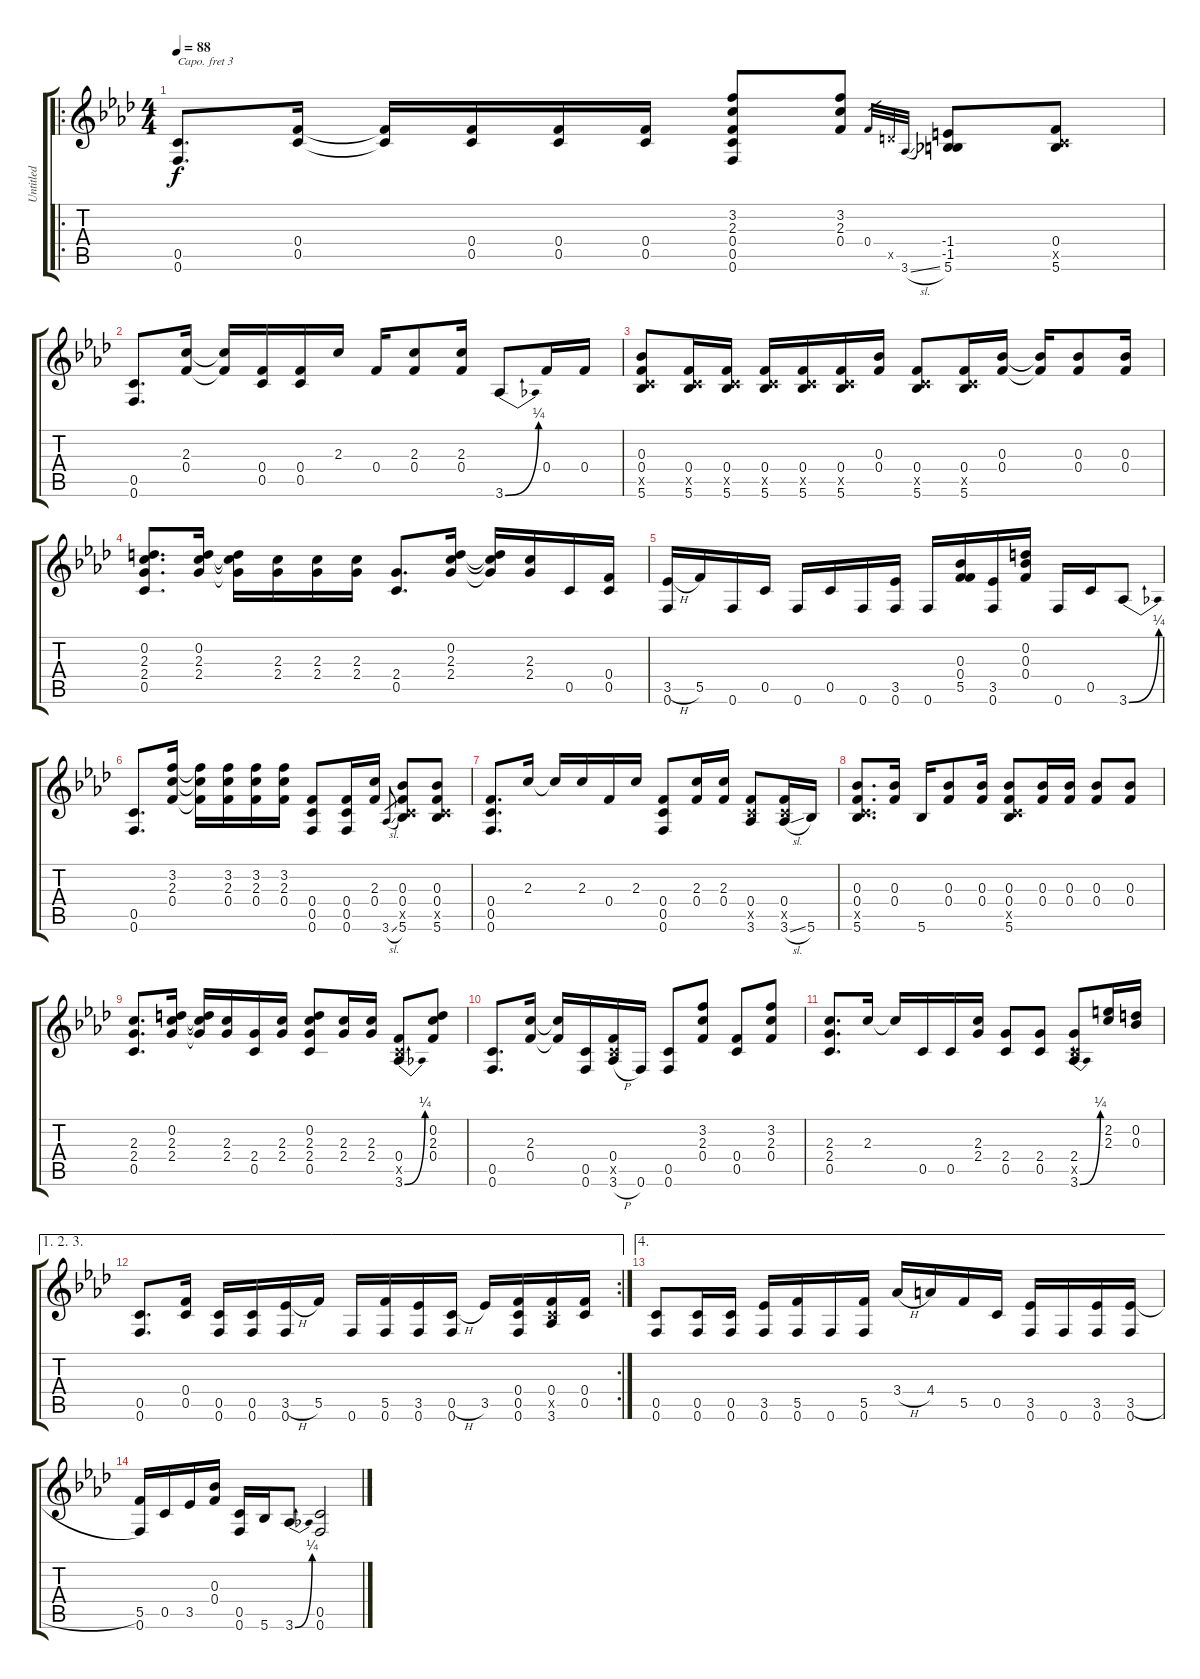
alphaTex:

\track ("Untitled" "Untitled") {instrument acousticguitarsteel}
\staff {score tabs}
\capo 3
\tuning (E4 B3 G3 D3 A2 D2) {hide}
\ro
\ts (4 4)
\tempo 88
\clef g2
\ks ab
(0.5 0.6).8{d dy f} (0.4 0.5).16 (0.4{t} 0.5{t}).16 (0.4 0.5).16 (0.4 0.5).16 (0.4 0.5).16 (3.2 2.3 0.4 0.5 0.6).8 (3.2 2.3 0.4).8 0.4.32{gr} 2.5{x}.32{gr} 3.6{sl}.32{gr} (-1.4 -1.5 5.6).8 (0.4 0.5{x} 5.6).8 |
(0.5 0.6).8{d} (2.3 0.4).16 (2.3{t} 0.4{t}).16 (0.4 0.5).16 (0.4 0.5).16 2.3.16 0.4.16 (2.3 0.4).8 (2.3 0.4).16 3.6{be (bend 0 0 60 1)}.8 0.4.16 0.4.16 |
(0.3 0.4 0.5{x} 5.6).8 (0.4 0.5{x} 5.6).16 (0.4 0.5{x} 5.6).16 (0.4 0.5{x} 5.6).16 (0.4 0.5{x} 5.6).16 (0.4 0.5{x} 5.6).16 (0.3 0.4).16 (0.4 0.5{x} 5.6).8 (0.4 0.5{x} 5.6).16 (0.3 0.4).16 (0.3{t} 0.4{t}).16 (0.3 0.4).8 (0.3 0.4).16 |
(0.2 2.3 2.4 0.5).8{d} (0.2 2.3 2.4).16 (0.2{t} 2.3{t} 2.4{t}).16 (2.3 2.4).16 (2.3 2.4).16 (2.3 2.4).16 (2.4 0.5).8{d} (0.2 2.3 2.4).16 (0.2{t} 2.3{t} 2.4{t}).16 (2.3 2.4).16 0.5.16 (0.4 0.5).16 |
(3.5{h} 0.6).16 5.5.16 0.6.16 0.5.16 0.6.16 0.5.16 0.6.16 (3.5 0.6).16 0.6.16 (0.3 0.4 5.5).16 (3.5 0.6).16 (0.2 0.3 0.4).16 0.6.16 0.5.16 3.6{be (bend 0 0 60 1)}.8 |
(0.5 0.6).8{d} (3.2 2.3 0.4).16 (3.2{t} 2.3{t} 0.4{t}).16 (3.2 2.3 0.4).16 (3.2 2.3 0.4).16 (3.2 2.3 0.4).16 (0.4 0.5 0.6).8 (0.4 0.5 0.6).16 (2.3 0.4).16 3.6{sl}.8{gr} (0.3 0.4 0.5{x} 5.6).8 (0.3 0.4 0.5{x} 5.6).8 |
(0.4 0.5 0.6).8{d} 2.3.16 2.3{t}.16 2.3.16 0.4.16 2.3.16 (0.4 0.5 0.6).8 (2.3 0.4).16 (2.3 0.4).16 (0.4 0.5{x} 3.6).8 (0.4 0.5{x} 3.6{sl}).16 5.6.16 |
(0.3 0.4 0.5{x} 5.6).8{d} (0.3 0.4).16 5.6.16 (0.3 0.4).8 (0.3 0.4).16 (0.3 0.4 0.5{x} 5.6).8 (0.3 0.4).16 (0.3 0.4).16 (0.3 0.4).8 (0.3 0.4).8 |
(2.3 2.4 0.5).8{d} (0.2 2.3 2.4).16 (0.2{t} 2.3{t} 2.4{t}).16 (2.3 2.4).16 (2.4 0.5).16 (2.3 2.4).16 (0.2 2.3 2.4 0.5).8 (2.3 2.4).16 (2.3 2.4).16 (0.4 0.5{x} 3.6{be (bend 0 0 60 1)}).8 (0.2 2.3 0.4).8 |
(0.5 0.6).8{d} (2.3 0.4).16 (2.3{t} 0.4{t}).16 (0.5 0.6).16 (0.4 0.5{x} 3.6{h}).16 0.6.16 (0.5 0.6).8 (3.2 2.3 0.4).8 (0.4 0.5).8 (3.2 2.3 0.4).8 |
(2.3 2.4 0.5).8{d} 2.3.16 2.3{t}.16 0.5.16 0.5.16 (2.3 2.4).16 (2.4 0.5).8 (2.4 0.5).8 (2.4 0.5{x} 3.6{be (bend 0 0 60 1)}).8 (2.2 2.3).16 (0.2 0.3).16 |
\ae (1 2 3)
\rc 2
(0.5 0.6).8{d} (0.4 0.5).16 (0.5 0.6).16 (0.5 0.6).16 (3.5{h} 0.6).16 5.5.16 0.6.16 (5.5 0.6).16 (3.5 0.6).16 (0.5{h} 0.6).16 3.5.16 (0.4 0.5 0.6).16 (0.4 0.5{x} 3.6).16 (0.4 0.5).16 |
\ae 4
(0.5 0.6).8 (0.5 0.6).16 (0.5 0.6).16 (3.5 0.6).16 (5.5 0.6).16 0.6.16 (5.5 0.6).16 3.4{h}.16 4.4.16 5.5.16 0.5.16 (3.5 0.6).16 0.6.16 (3.5 0.6).16 (3.5{h} 0.6).16 |
(5.5 0.6).16 0.5.16 3.5.16 (0.3 0.4).16 (0.5 0.6).16 5.6.16 3.6{be (bend 0 0 60 1)}.8 (0.5 0.6).2
